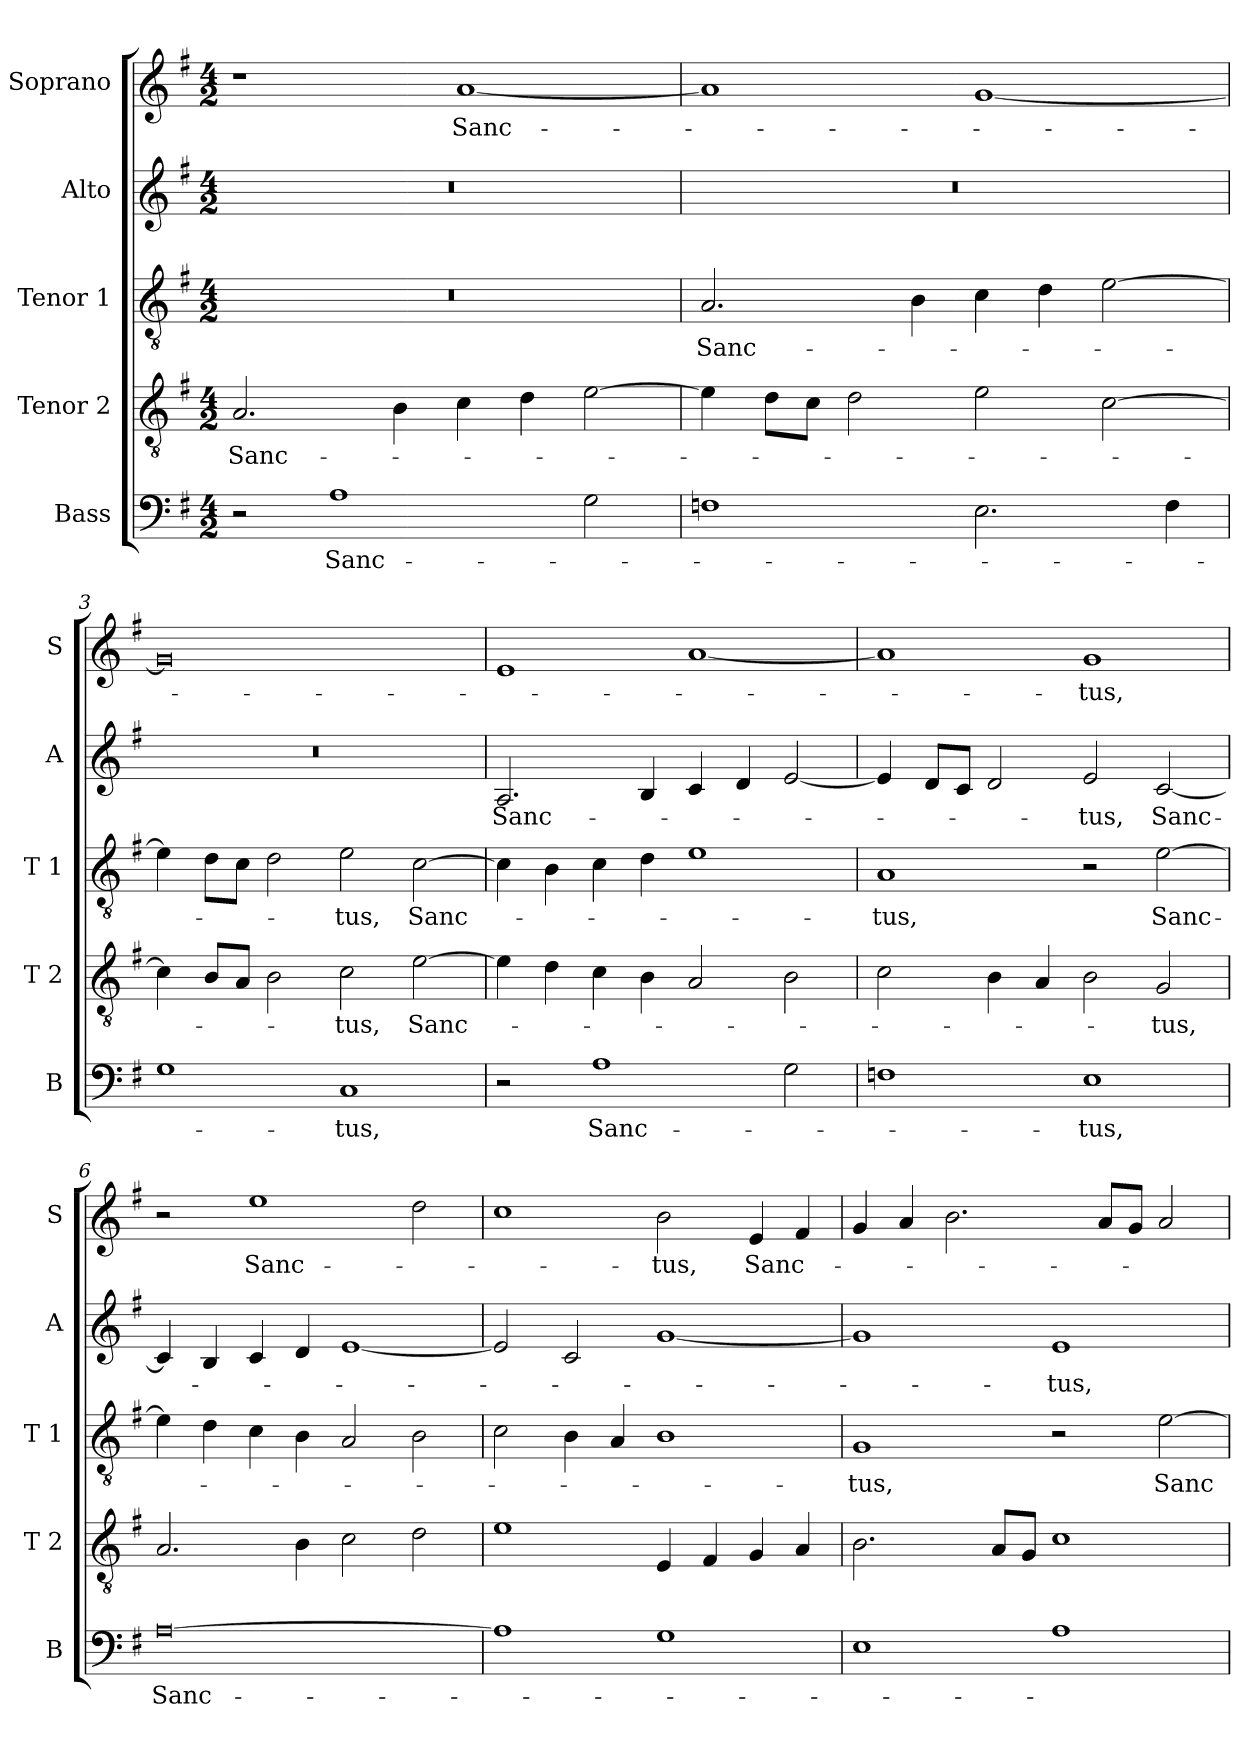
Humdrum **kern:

**kern	**text	**kern	**text	**kern	**text	**kern	**text	**kern	**text
*part5	*part5	*part4	*part4	*part3	*part3	*part2	*part2	*part1	*part1
*staff5	*staff5	*staff4	*staff4	*staff3	*staff3	*staff2	*staff2	*staff1	*staff1
*I"Bass	*	*I"Tenor 2	*	*I"Tenor 1	*	*I"Alto	*	*I"Soprano	*
*I'B	*	*I'T 2	*	*I'T 1	*	*I'A	*	*I'S	*
*clefF4	*	*clefGv2	*	*clefGv2	*	*clefG2	*	*clefG2	*
*k[f#]	*	*k[f#]	*	*k[f#]	*	*k[f#]	*	*k[f#]	*
*G:	*	*G:	*	*G:	*	*G:	*	*G:	*
*M4/2	*	*M4/2	*	*M4/2	*	*M4/2	*	*M4/2	*
=1	=1	=1	=1	=1	=1	=1	=1	=1	=1
!	!	!	!LO:LY:b	!	!	!	!	!	!
2r	.	2.A/	Sanc-	0r	.	0r	.	1r	.
!	!LO:LY:b	!	!	!	!	!	!	!	!
1A	Sanc-	.	.	.	.	.	.	.	.
.	.	4B\	.	.	.	.	.	.	.
!	!	!	!	!	!	!	!	!	!LO:LY:b
.	.	4c\	.	.	.	.	.	[1a	Sanc-
.	.	4d\	.	.	.	.	.	.	.
2G\	.	[2e\	.	.	.	.	.	.	.
=2	=2	=2	=2	=2	=2	=2	=2	=2	=2
!	!	!	!	!	!LO:LY:b	!	!	!	!
1Fn	.	4e\]	.	2.A/	Sanc-	0r	.	1a]	.
.	.	8d\L	.	.	.	.	.	.	.
.	.	8c\J	.	.	.	.	.	.	.
.	.	2d\	.	.	.	.	.	.	.
.	.	.	.	4B\	.	.	.	.	.
2.E\	.	2e\	.	4c\	.	.	.	[1g	.
.	.	.	.	4d\	.	.	.	.	.
.	.	[2c\	.	[2e\	.	.	.	.	.
4F\	.	.	.	.	.	.	.	.	.
=3	=3	=3	=3	=3	=3	=3	=3	=3	=3
1G	.	4c\]	.	4e\]	.	0r	.	0g]	.
.	.	8B/L	.	8d\L	.	.	.	.	.
.	.	8A/J	.	8c\J	.	.	.	.	.
.	.	2B\	.	2d\	.	.	.	.	.
!	!LO:LY:b	!	!LO:LY:b	!	!LO:LY:b	!	!	!	!
1C	-tus,	2c\	-tus,	2e\	-tus,	.	.	.	.
!	!	!	!LO:LY:b	!	!LO:LY:b	!	!	!	!
.	.	[2e\	Sanc-	[2c\	Sanc-	.	.	.	.
=4	=4	=4	=4	=4	=4	=4	=4	=4	=4
!	!	!	!	!	!	!	!LO:LY:b	!	!
2r	.	4e\]	.	4c\]	.	2.A/	Sanc-	1e	.
.	.	4d\	.	4B\	.	.	.	.	.
!	!LO:LY:b	!	!	!	!	!	!	!	!
1A	Sanc-	4c\	.	4c\	.	.	.	.	.
.	.	4B\	.	4d\	.	4B/	.	.	.
.	.	2A/	.	1e	.	4c/	.	[1a	.
.	.	.	.	.	.	4d/	.	.	.
2G\	.	2B\	.	.	.	[2e/	.	.	.
=5	=5	=5	=5	=5	=5	=5	=5	=5	=5
!	!	!	!	!	!LO:LY:b	!	!	!	!
1Fn	.	2c\	.	1A	-tus,	4e/]	.	1a]	.
.	.	.	.	.	.	8d/L	.	.	.
.	.	.	.	.	.	8c/J	.	.	.
.	.	4B\	.	.	.	2d/	.	.	.
.	.	4A/	.	.	.	.	.	.	.
!	!LO:LY:b	!	!	!	!	!	!LO:LY:b	!	!LO:LY:b
1E	-tus,	2B\	.	2r	.	2e/	-tus,	1g	-tus,
!	!	!	!LO:LY:b	!	!LO:LY:b	!	!LO:LY:b	!	!
.	.	2G/	-tus,	[2e\	Sanc-	[2c/	Sanc-	.	.
!!LO:LB:g=z
=6	=6	=6	=6	=6	=6	=6	=6	=6	=6
!	!LO:LY:b	!	!	!	!	!	!	!	!
[0A	Sanc-	2.A/	.	4e\]	.	4c/]	.	2r	.
.	.	.	.	4d\	.	4B/	.	.	.
!	!	!	!	!	!	!	!	!	!LO:LY:b
.	.	.	.	4c\	.	4c/	.	1ee	Sanc-
.	.	4B\	.	4B\	.	4d/	.	.	.
.	.	2c\	.	2A/	.	[1e	.	.	.
.	.	2d\	.	2B\	.	.	.	2dd\	.
=7	=7	=7	=7	=7	=7	=7	=7	=7	=7
1A]	.	1e	.	2c\	.	2e/]	.	1cc	.
.	.	.	.	4B\	.	2c/	.	.	.
.	.	.	.	4A/	.	.	.	.	.
!	!	!	!	!	!	!	!	!	!LO:LY:b
1G	.	4E/	.	1B	.	[1g	.	2b\	-tus,
.	.	4F#/	.	.	.	.	.	.	.
!	!	!	!	!	!	!	!	!	!LO:LY:b
.	.	4G/	.	.	.	.	.	4e/	Sanc-
.	.	4A/	.	.	.	.	.	4f#/	.
=8	=8	=8	=8	=8	=8	=8	=8	=8	=8
!	!	!	!	!	!LO:LY:b	!	!	!	!
1E	.	2.B\	.	1G	-tus,	1g]	.	4g/	.
.	.	.	.	.	.	.	.	4a/	.
.	.	.	.	.	.	.	.	2.b\	.
.	.	8A/L	.	.	.	.	.	.	.
.	.	8G/J	.	.	.	.	.	.	.
!	!	!	!	!	!	!	!LO:LY:b	!	!
1A	.	1c	.	2r	.	1e	-tus,	.	.
.	.	.	.	.	.	.	.	8a/L	.
.	.	.	.	.	.	.	.	8g/J	.
!	!	!	!	!	!LO:LY:b	!	!	!	!
.	.	.	.	[2e\	Sanc-	.	.	2a/	.
=	=	=	=	=	=	=	=	=	=
*-	*-	*-	*-	*-	*-	*-	*-	*-	*-
